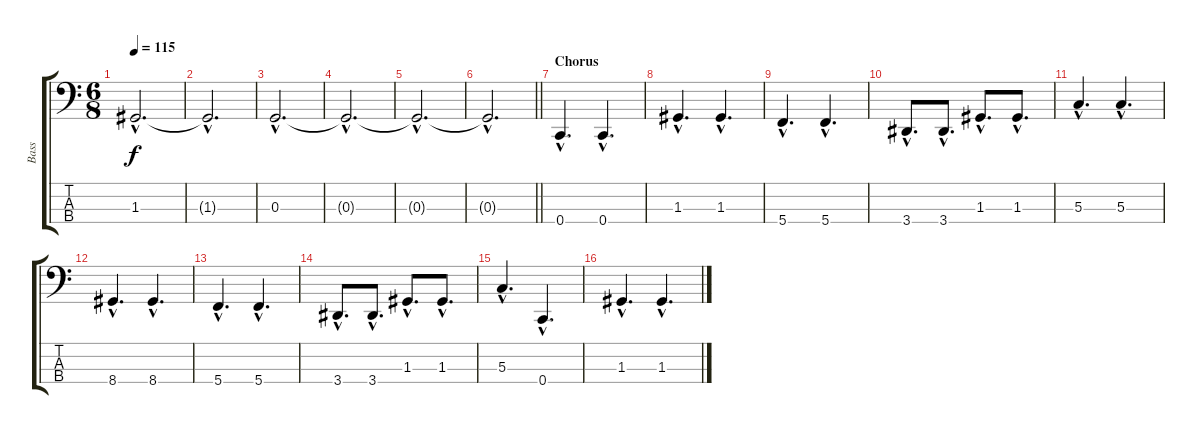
\track ("Bass" "Bass") {instrument electricbassfinger}
\staff {score tabs}
\tuning (F2 C2 G1 C1) {hide}
\ts (6 8)
\tempo 115
\clef f4
\ks c
1.3{hac t}.2{d dy f} |
1.3{hac t}.2{d} |
0.3{hac}.2{d} |
0.3{hac t}.2{d} |
0.3{hac t}.2{d} |
\barLineRight lightlight
0.3{hac t}.2{d} |
\section ("" "Chorus")
0.4{hac}.4{d volume 16} 0.4{hac}.4{d} |
1.3{hac}.4{d} 1.3{hac}.4{d} |
5.4{hac}.4{d} 5.4{hac}.4{d} |
3.4{hac}.8{d} 3.4{hac}.8{d} 1.3{hac}.8{d} 1.3{hac}.8{d} |
5.3{hac}.4{d} 5.3{hac}.4{d} |
8.4{hac}.4{d} 8.4{hac}.4{d} |
5.4{hac}.4{d} 5.4{hac}.4{d} |
3.4{hac}.8{d} 3.4{hac}.8{d} 1.3{hac}.8{d} 1.3{hac}.8{d} |
5.3{hac}.4{d} 0.4{hac}.4{d} |
1.3{hac}.4{d} 1.3{hac}.4{d}
